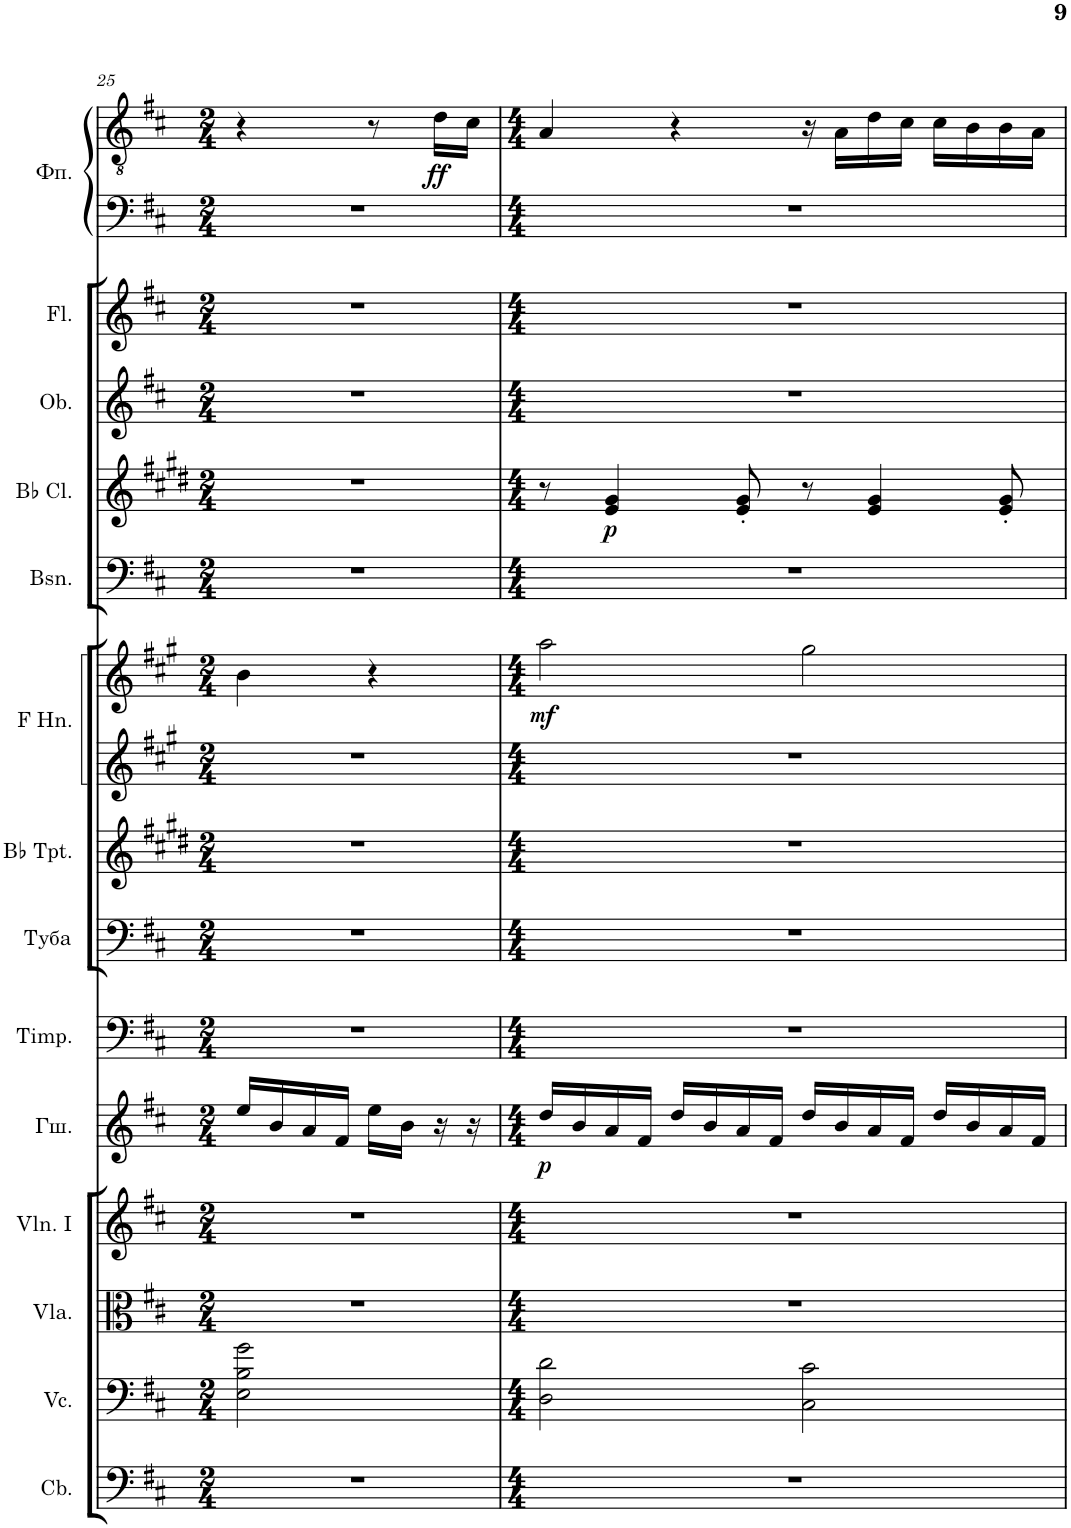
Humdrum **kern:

**kern	**kern	**kern	**kern	**kern	**dynam	**kern	**kern	**kern	**kern	**kern	**dynam	**kern	**kern	**dynam	**kern	**kern	**kern	**kern	**dynam
*part14	*part13	*part12	*part11	*part10	*part10	*part9	*part8	*part7	*part6	*part6	*part6	*part5	*part4	*part4	*part3	*part2	*part1	*part1	*part1
*staff16	*staff15	*staff14	*staff13	*staff12	*staff12	*staff11	*staff10	*staff9	*staff8	*staff7	*staff7/8	*staff6	*staff5	*staff5	*staff4	*staff3	*staff2	*staff1	*staff1/2
*I"Contrabasses	*I"Violoncellos	*I"Violas	*I"Violins I	*I"Глокеншпиль	*	*I"Timpani	*I"Туба	*I"Trumpets in Bb	*I"Horns in F	*	*	*I"Bassoons	*I"Clarinets in Bb	*	*I"Oboes	*I"Flutes	*I"Фортепиано	*	*
*I'Cb.	*I'Vc.	*I'Vla.	*I'Vln. I	*	*	*I'Timp.	*	*	*	*	*	*I'Bsn.	*	*	*I'Ob.	*I'Fl.	*	*	*
!!LO:PB:g=z
*clefF4	*clefF4	*clefC3	*clefG2	*clefG2	*	*clefF4	*clefF4	*clefG2	*clefG2	*clefG2	*	*clefF4	*clefG2	*	*clefG2	*clefG2	*clefF4	*clefGv2	*
*Trd7c12	*	*	*	*Trd-14c-24	*	*	*	*Trd1c2	*Trd4c7	*Trd4c7	*	*	*Trd1c2	*	*	*	*	*	*
*k[f#c#]	*k[f#c#]	*k[f#c#]	*k[f#c#]	*k[f#c#]	*	*k[f#c#]	*k[f#c#]	*k[f#c#g#d#]	*k[f#c#g#]	*k[f#c#g#]	*	*k[f#c#]	*k[f#c#g#d#]	*	*k[f#c#]	*k[f#c#]	*k[f#c#]	*k[f#c#]	*
*M2/4	*M2/4	*M2/4	*M2/4	*M2/4	*	*M2/4	*M2/4	*M2/4	*M2/4	*M2/4	*	*M2/4	*M2/4	*	*M2/4	*M2/4	*M2/4	*M2/4	*
=25	=25	=25	=25	=25	=25	=25	=25	=25	=25	=25	=25	=25	=25	=25	=25	=25	=25	=25	=25
2r	2E\ 2B\ 2g\	2r	2r	16ee/LL	.	2r	2r	2r	2r	4b\	.	2r	2r	.	2r	2r	2r	4r	.
.	.	.	.	16b/	.	.	.	.	.	.	.	.	.	.	.	.	.	.	.
.	.	.	.	16a/	.	.	.	.	.	.	.	.	.	.	.	.	.	.	.
.	.	.	.	16f#/JJ	.	.	.	.	.	.	.	.	.	.	.	.	.	.	.
.	.	.	.	16ee\LL	.	.	.	.	.	4r	.	.	.	.	.	.	.	8r	.
.	.	.	.	16b\JJ	.	.	.	.	.	.	.	.	.	.	.	.	.	.	.
!	!	!	!	!	!	!	!	!	!	!	!	!	!	!	!	!	!	!	!LO:DY:b
.	.	.	.	16r	.	.	.	.	.	.	.	.	.	.	.	.	.	16d\LL	ff
.	.	.	.	16r	.	.	.	.	.	.	.	.	.	.	.	.	.	16c#\JJ	.
=26	=26	=26	=26	=26	=26	=26	=26	=26	=26	=26	=26	=26	=26	=26	=26	=26	=26	=26	=26
*M4/4	*M4/4	*M4/4	*M4/4	*M4/4	*	*M4/4	*M4/4	*M4/4	*M4/4	*M4/4	*	*M4/4	*M4/4	*	*M4/4	*M4/4	*M4/4	*M4/4	*
!	!	!	!	!	!LO:DY:b	!	!	!	!	!	!LO:DY:b	!	!	!	!	!	!	!	!
1r	2D\ 2d\	1r	1r	16dd/LL	p	1r	1r	1r	1r	2aa\	mf	1r	8r	.	1r	1r	1r	4A/	.
.	.	.	.	16b/	.	.	.	.	.	.	.	.	.	.	.	.	.	.	.
!	!	!	!	!	!	!	!	!	!	!	!	!	!	!LO:DY:b	!	!	!	!	!
.	.	.	.	16a/	.	.	.	.	.	.	.	.	4e/ 4g#/	p	.	.	.	.	.
.	.	.	.	16f#/JJ	.	.	.	.	.	.	.	.	.	.	.	.	.	.	.
.	.	.	.	16dd/LL	.	.	.	.	.	.	.	.	.	.	.	.	.	4r	.
.	.	.	.	16b/	.	.	.	.	.	.	.	.	.	.	.	.	.	.	.
.	.	.	.	16a/	.	.	.	.	.	.	.	.	8e/' 8g#/'	.	.	.	.	.	.
.	.	.	.	16f#/JJ	.	.	.	.	.	.	.	.	.	.	.	.	.	.	.
.	2C#\ 2c#\	.	.	16dd/LL	.	.	.	.	.	2gg#\	.	.	8r	.	.	.	.	16r	.
.	.	.	.	16b/	.	.	.	.	.	.	.	.	.	.	.	.	.	16A\LL	.
.	.	.	.	16a/	.	.	.	.	.	.	.	.	4e/ 4g#/	.	.	.	.	16d\	.
.	.	.	.	16f#/JJ	.	.	.	.	.	.	.	.	.	.	.	.	.	16c#\JJ	.
.	.	.	.	16dd/LL	.	.	.	.	.	.	.	.	.	.	.	.	.	16c#\LL	.
.	.	.	.	16b/	.	.	.	.	.	.	.	.	.	.	.	.	.	16B\	.
.	.	.	.	16a/	.	.	.	.	.	.	.	.	8e/' 8g#/'	.	.	.	.	16B\	.
.	.	.	.	16f#/JJ	.	.	.	.	.	.	.	.	.	.	.	.	.	16A\JJ	.
=	=	=	=	=	=	=	=	=	=	=	=	=	=	=	=	=	=	=	=
*-	*-	*-	*-	*-	*-	*-	*-	*-	*-	*-	*-	*-	*-	*-	*-	*-	*-	*-	*-
